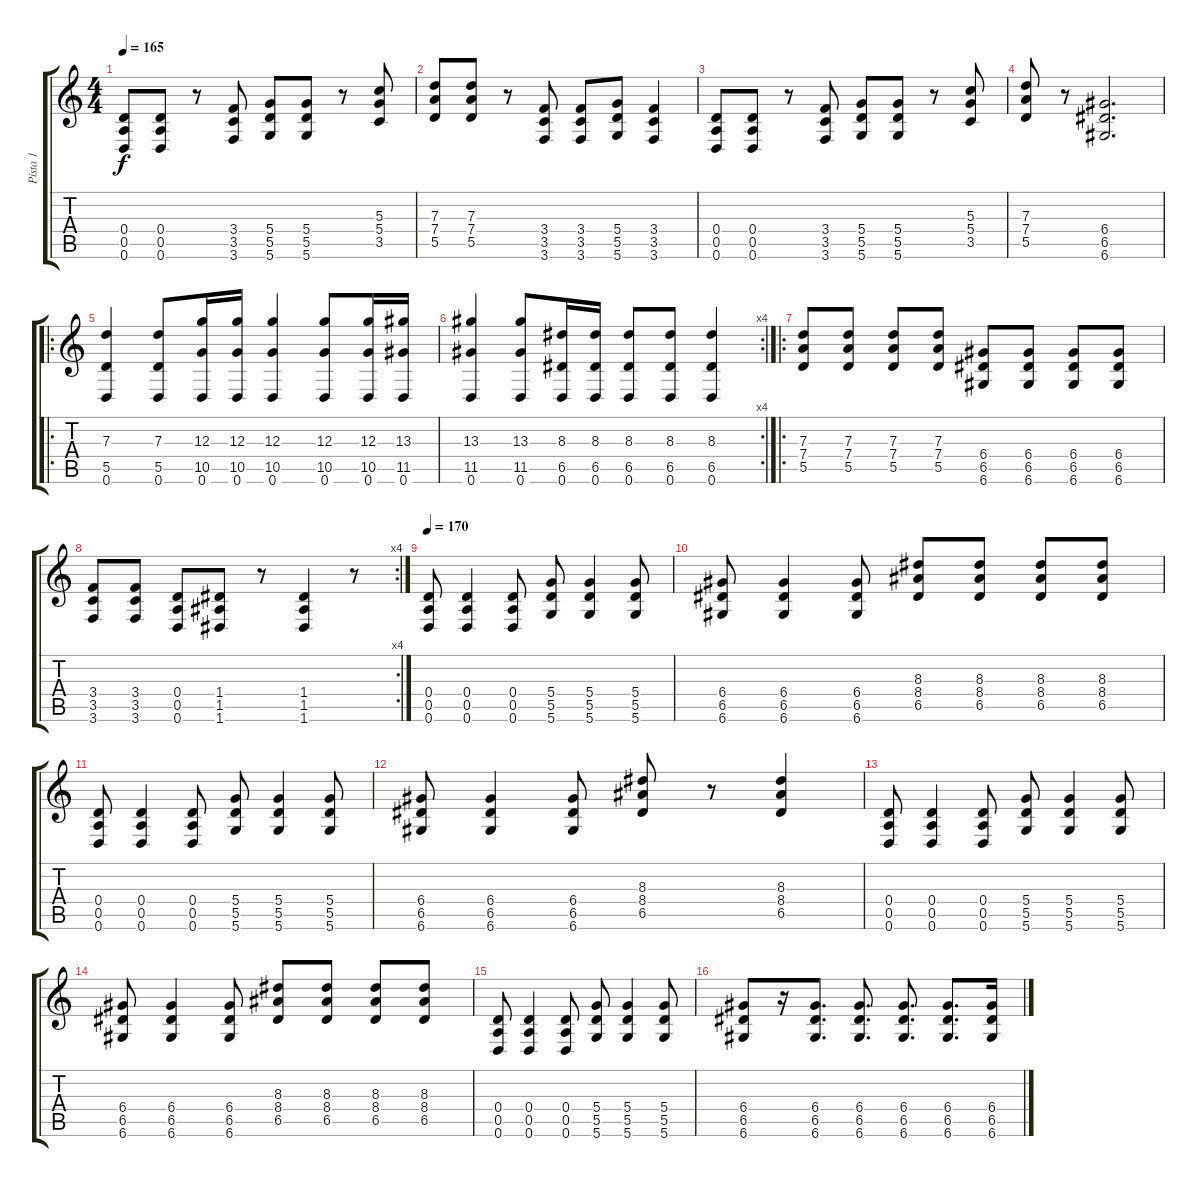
\track ("Pista 1" "Pista 1") {instrument distortionguitar}
\staff {score tabs}
\tuning (E4 B3 G3 D3 A2 D2) {hide}
\ts (4 4)
\tempo 165
\clef g2
\ks c
(0.4 0.5 0.6).8{dy f} (0.4 0.5 0.6).8 r.8 (3.4 3.5 3.6).8 (5.4 5.5 5.6).8 (5.4 5.5 5.6).8 r.8 (5.3 5.4 3.5).8 |
(7.3 7.4 5.5).8 (7.3 7.4 5.5).8 r.8 (3.4 3.5 3.6).8 (3.4 3.5 3.6).8 (5.4 5.5 5.6).8 (3.4 3.5 3.6).4 |
(0.4 0.5 0.6).8 (0.4 0.5 0.6).8 r.8 (3.4 3.5 3.6).8 (5.4 5.5 5.6).8 (5.4 5.5 5.6).8 r.8 (5.3 5.4 3.5).8 |
(7.3 7.4 5.5).8 r.8 (6.4 6.5 6.6).2{d} |
\ro
(7.3 5.5 0.6).4 (7.3 5.5 0.6).8 (12.3 10.5 0.6).16 (12.3 10.5 0.6).16 (12.3 10.5 0.6).4 (12.3 10.5 0.6).8 (12.3 10.5 0.6).16 (13.3 11.5 0.6).16 |
\rc 4
(13.3 11.5 0.6).4 (13.3 11.5 0.6).8 (8.3 6.5 0.6).16 (8.3 6.5 0.6).16 (8.3 6.5 0.6).8 (8.3 6.5 0.6).8 (8.3 6.5 0.6).4 |
\ro
(7.3 7.4 5.5).8 (7.3 7.4 5.5).8 (7.3 7.4 5.5).8 (7.3 7.4 5.5).8 (6.4 6.5 6.6).8 (6.4 6.5 6.6).8 (6.4 6.5 6.6).8 (6.4 6.5 6.6).8 |
\rc 4
(3.4 3.5 3.6).8 (3.4 3.5 3.6).8 (0.4 0.5 0.6).8 (1.4 1.5 1.6).8 r.8 (1.4 1.5 1.6).4 r.8 |
\tempo 170
(0.4 0.5 0.6).8 (0.4 0.5 0.6).4 (0.4 0.5 0.6).8 (5.4 5.5 5.6).8 (5.4 5.5 5.6).4 (5.4 5.5 5.6).8 |
(6.4 6.5 6.6).8 (6.4 6.5 6.6).4 (6.4 6.5 6.6).8 (8.3 8.4 6.5).8 (8.3 8.4 6.5).8 (8.3 8.4 6.5).8 (8.3 8.4 6.5).8 |
(0.4 0.5 0.6).8 (0.4 0.5 0.6).4 (0.4 0.5 0.6).8 (5.4 5.5 5.6).8 (5.4 5.5 5.6).4 (5.4 5.5 5.6).8 |
(6.4 6.5 6.6).8 (6.4 6.5 6.6).4 (6.4 6.5 6.6).8 (8.3 8.4 6.5).8 r.8 (8.3 8.4 6.5).4 |
(0.4 0.5 0.6).8 (0.4 0.5 0.6).4 (0.4 0.5 0.6).8 (5.4 5.5 5.6).8 (5.4 5.5 5.6).4 (5.4 5.5 5.6).8 |
(6.4 6.5 6.6).8 (6.4 6.5 6.6).4 (6.4 6.5 6.6).8 (8.3 8.4 6.5).8 (8.3 8.4 6.5).8 (8.3 8.4 6.5).8 (8.3 8.4 6.5).8 |
(0.4 0.5 0.6).8 (0.4 0.5 0.6).4 (0.4 0.5 0.6).8 (5.4 5.5 5.6).8 (5.4 5.5 5.6).4 (5.4 5.5 5.6).8 |
(6.4 6.5 6.6).8 r.16 (6.4 6.5 6.6).8{d} (6.4 6.5 6.6).8{d} (6.4 6.5 6.6).8{d} (6.4 6.5 6.6).8{d} (6.4 6.5 6.6).16
